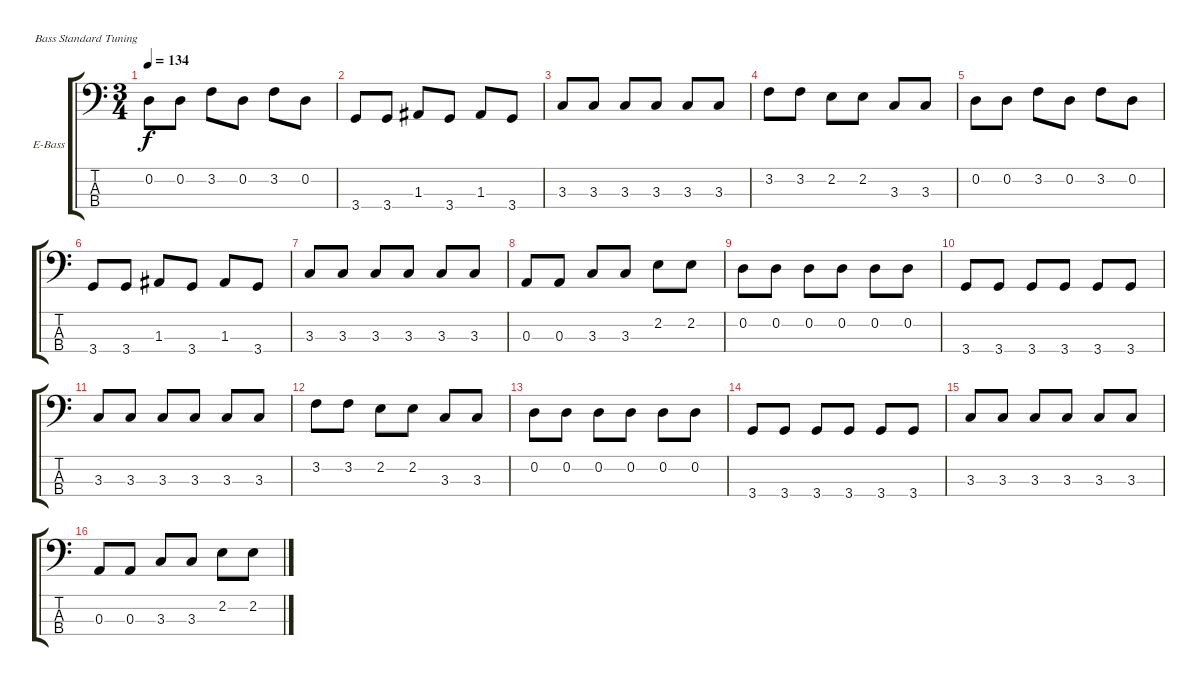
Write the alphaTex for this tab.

\bracketExtendMode groupsimilarinstruments
\firstSystemTrackNameOrientation horizontal
\otherSystemsTrackNameOrientation horizontal
\track ("Bass" "E-Bass") {instrument electricbassfinger}
\staff {score tabs}
\tuning (G2 D2 A1 E1)
\ts (3 4)
\tempo 134
\clef f4
\ks c
0.2.8{dy f} 0.2.8 3.2.8 0.2.8 3.2.8 0.2.8 |
3.4.8 3.4.8 1.3.8 3.4.8 1.3.8 3.4.8 |
3.3.8 3.3.8 3.3.8 3.3.8 3.3.8 3.3.8 |
3.2.8 3.2.8 2.2.8 2.2.8 3.3.8 3.3.8 |
0.2.8 0.2.8 3.2.8 0.2.8 3.2.8 0.2.8 |
3.4.8 3.4.8 1.3.8 3.4.8 1.3.8 3.4.8 |
3.3.8 3.3.8 3.3.8 3.3.8 3.3.8 3.3.8 |
0.3.8 0.3.8 3.3.8 3.3.8 2.2.8 2.2.8 |
0.2.8 0.2.8 0.2.8 0.2.8 0.2.8 0.2.8 |
3.4.8 3.4.8 3.4.8 3.4.8 3.4.8 3.4.8 |
3.3.8 3.3.8 3.3.8 3.3.8 3.3.8 3.3.8 |
3.2.8 3.2.8 2.2.8 2.2.8 3.3.8 3.3.8 |
0.2.8 0.2.8 0.2.8 0.2.8 0.2.8 0.2.8 |
3.4.8 3.4.8 3.4.8 3.4.8 3.4.8 3.4.8 |
3.3.8 3.3.8 3.3.8 3.3.8 3.3.8 3.3.8 |
0.3.8 0.3.8 3.3.8 3.3.8 2.2.8 2.2.8
